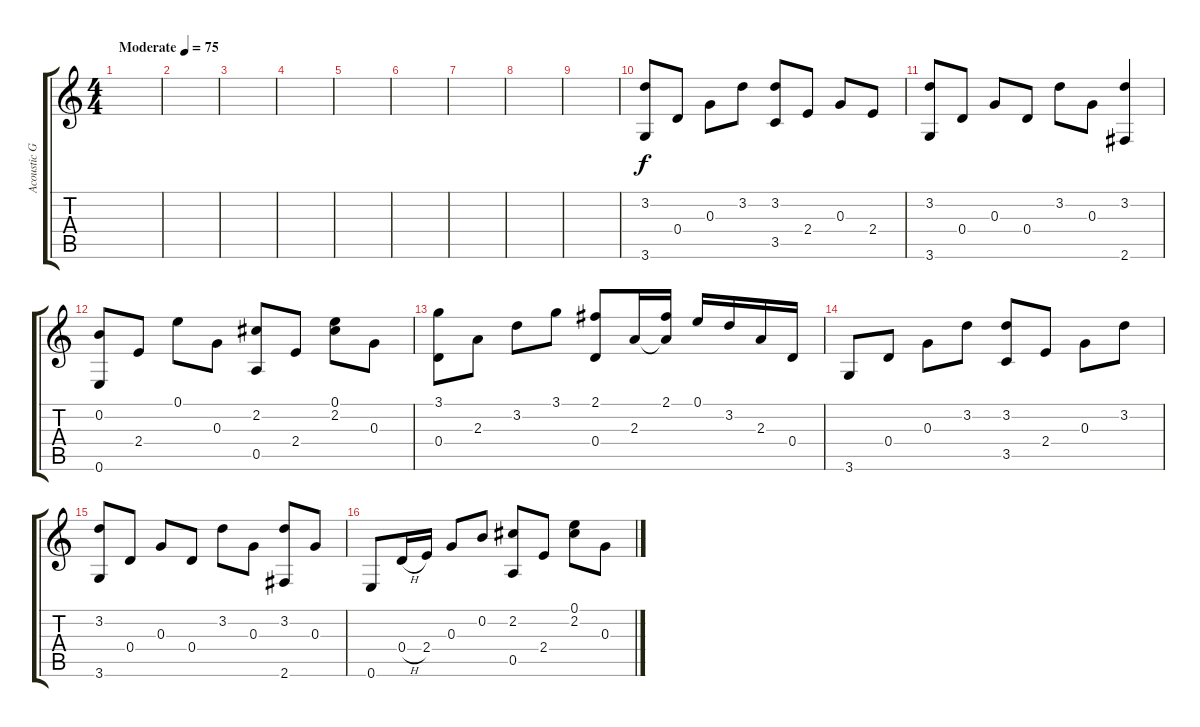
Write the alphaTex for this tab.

\track ("Acoustic Guitar" "Acoustic G") {instrument acousticguitarsteel}
\staff {score tabs}
\tuning (E4 B3 G3 D3 A2 E2) {hide}
\ts (4 4)
\tempo (75 "Moderate")
\clef g2
\ks c
|
|
|
|
|
|
|
|
|
(3.2 3.6).8 0.4.8 0.3.8 3.2.8 (3.2 3.5).8 2.4.8 0.3.8 2.4.8 |
(3.2 3.6).8 0.4.8 0.3.8 0.4.8 3.2.8 0.3.8 (3.2 2.6).4 |
(0.2 0.6).8 2.4.8 0.1.8 0.3.8 (2.2 0.5).8 2.4.8 (0.1 2.2).8 0.3.8 |
(3.1 0.4).8 2.3.8 3.2.8 3.1.8 (2.1 0.4).8 2.3.16 (2.1 2.3{t}).16 0.1.16 3.2.16 2.3.16 0.4.16 |
3.6.8 0.4.8 0.3.8 3.2.8 (3.2 3.5).8 2.4.8 0.3.8 3.2.8 |
(3.2 3.6).8 0.4.8 0.3.8 0.4.8 3.2.8 0.3.8 (3.2 2.6).8 0.3.8 |
0.6.8 0.4{h}.16 2.4.16 0.3.8 0.2.8 (2.2 0.5).8 2.4.8 (0.1 2.2).8 0.3.8
